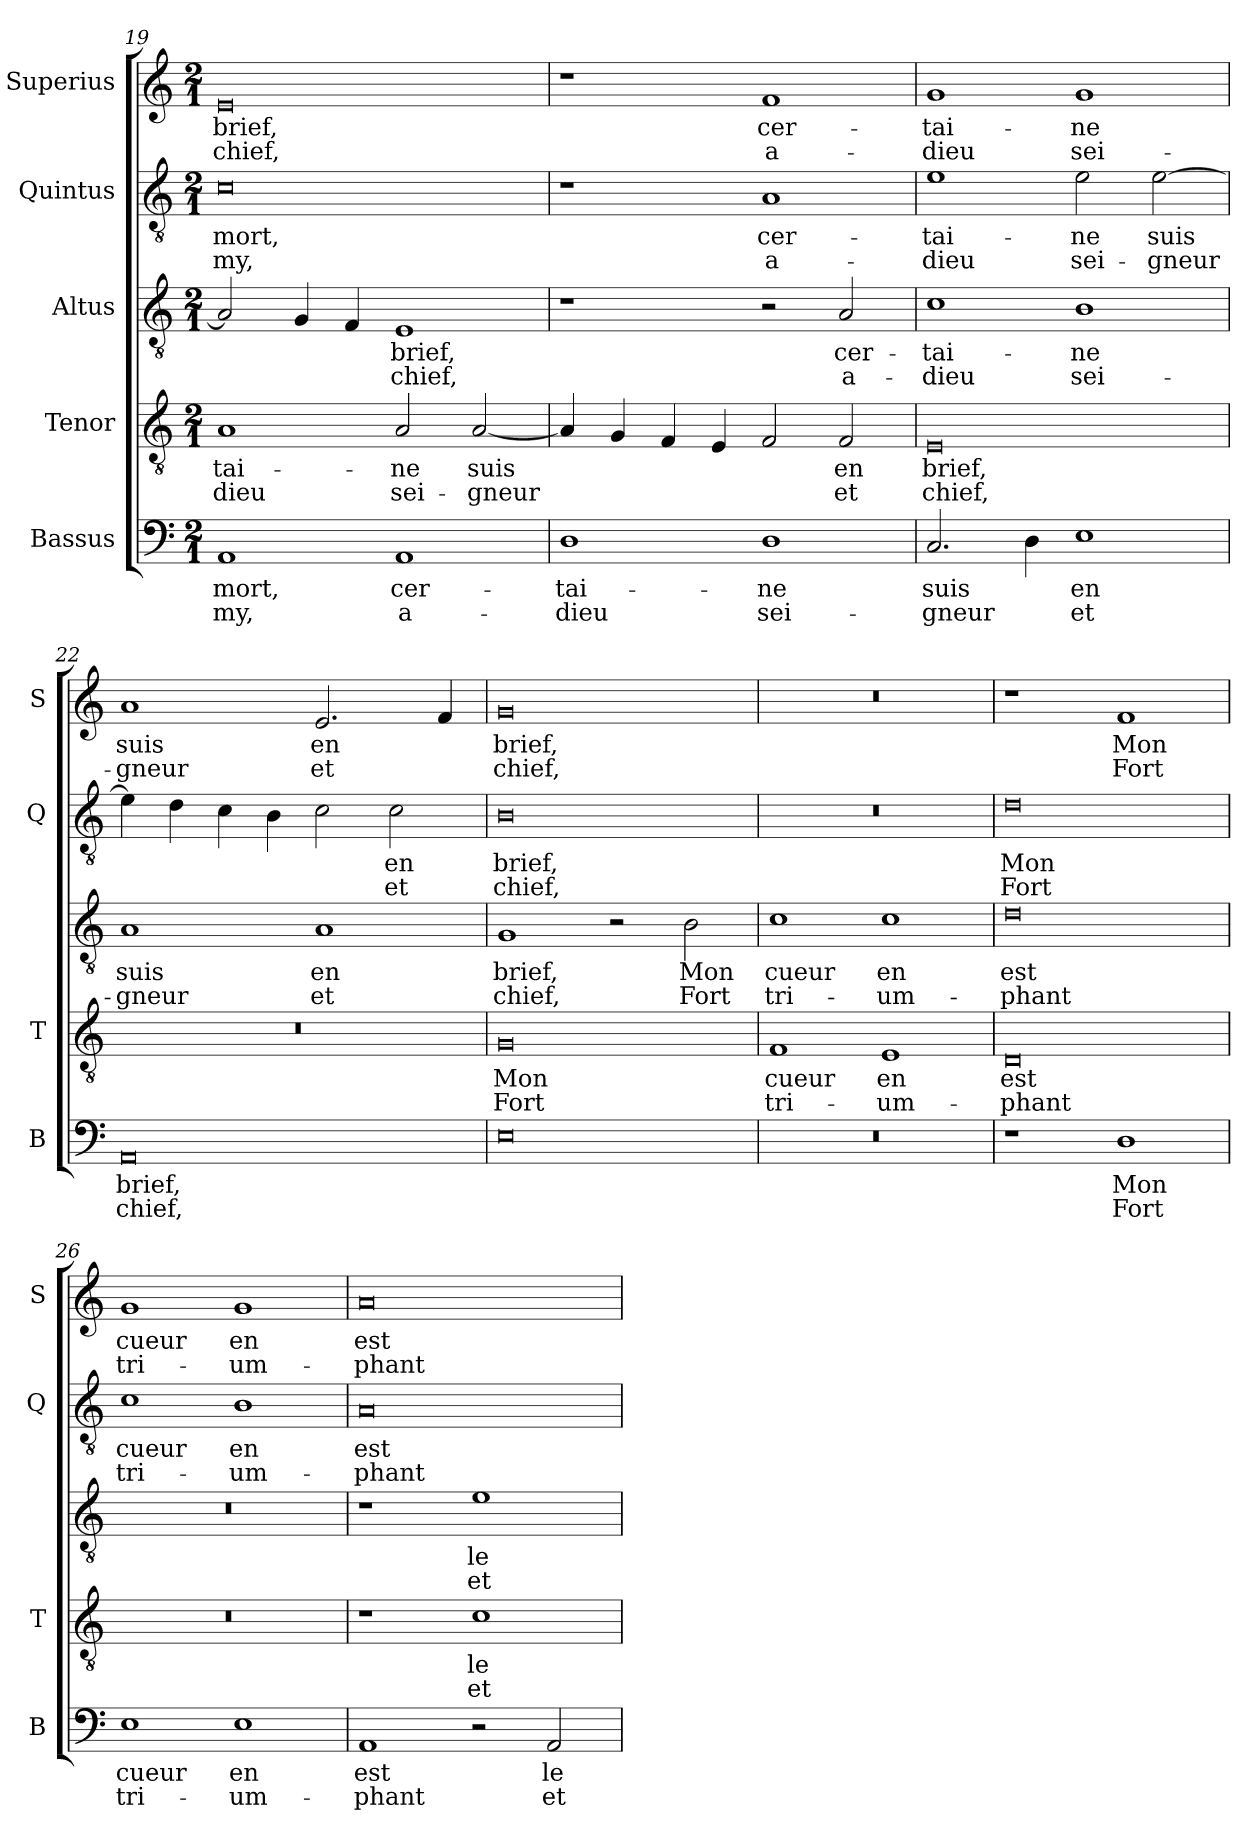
**kern	**text	**text	**kern	**text	**text	**kern	**text	**text	**kern	**text	**text	**kern	**text	**text
*part5	*part5	*part5	*part4	*part4	*part4	*part3	*part3	*part3	*part2	*part2	*part2	*part1	*part1	*part1
*staff5	*staff5	*staff5	*staff4	*staff4	*staff4	*staff3	*staff3	*staff3	*staff2	*staff2	*staff2	*staff1	*staff1	*staff1
*I"Bassus	*	*	*I"Tenor	*	*	*I"Altus	*	*	*I"Quintus	*	*	*I"Superius	*	*
*I'B	*	*	*I'T	*	*	*	*	*	*I'Q	*	*	*I'S	*	*
*clefF4	*	*	*clefGv2	*	*	*clefGv2	*	*	*clefGv2	*	*	*clefG2	*	*
*k[]	*	*	*k[]	*	*	*k[]	*	*	*k[]	*	*	*k[]	*	*
*M2/1	*	*	*M2/1	*	*	*M2/1	*	*	*M2/1	*	*	*M2/1	*	*
=19	=19	=19	=19	=19	=19	=19	=19	=19	=19	=19	=19	=19	=19	=19
1AA	mort,	-my,	1A	-tai-	-dieu	2A/]	.	.	0c	mort,	-my,	0e	brief,	chief,
.	.	.	.	.	.	4G/	.	.	.	.	.	.	.	.
.	.	.	.	.	.	4F/	.	.	.	.	.	.	.	.
1AA	cer-	a-	2A/	-ne	sei-	1E	brief,	chief,	.	.	.	.	.	.
.	.	.	[2A/	suis	-gneur	.	.	.	.	.	.	.	.	.
=20	=20	=20	=20	=20	=20	=20	=20	=20	=20	=20	=20	=20	=20	=20
1D	-tai-	-dieu	4A/]	.	.	1r	.	.	1r	.	.	1r	.	.
.	.	.	4G/	.	.	.	.	.	.	.	.	.	.	.
.	.	.	4F/	.	.	.	.	.	.	.	.	.	.	.
.	.	.	4E/	.	.	.	.	.	.	.	.	.	.	.
1D	-ne	sei-	2F/	.	.	2r	.	.	1A	cer-	a-	1f	cer-	a-
.	.	.	2F/	en	et	2A/	cer-	a-	.	.	.	.	.	.
=21	=21	=21	=21	=21	=21	=21	=21	=21	=21	=21	=21	=21	=21	=21
2.C/	suis	-gneur	0E	brief,	chief,	1c	-tai-	-dieu	1e	-tai-	-dieu	1g	-tai-	-dieu
4D\	.	.	.	.	.	.	.	.	.	.	.	.	.	.
1E	en	et	.	.	.	1B	-ne	sei-	2e\	-ne	sei-	1g	-ne	sei-
.	.	.	.	.	.	.	.	.	[2e\	suis	-gneur	.	.	.
=22	=22	=22	=22	=22	=22	=22	=22	=22	=22	=22	=22	=22	=22	=22
0AA	brief,	chief,	0r	.	.	1A	suis	-gneur	4e\]	.	.	1a	suis	-gneur
.	.	.	.	.	.	.	.	.	4d\	.	.	.	.	.
.	.	.	.	.	.	.	.	.	4c\	.	.	.	.	.
.	.	.	.	.	.	.	.	.	4B\	.	.	.	.	.
.	.	.	.	.	.	1A	en	et	2c\	.	.	2.e/	en	et
.	.	.	.	.	.	.	.	.	2c\	en	et	.	.	.
.	.	.	.	.	.	.	.	.	.	.	.	4f/	.	.
=23	=23	=23	=23	=23	=23	=23	=23	=23	=23	=23	=23	=23	=23	=23
0E	.	.	0G	Mon	Fort	1G	brief,	chief,	0B	brief,	chief,	0g	brief,	chief,
.	.	.	.	.	.	2r	.	.	.	.	.	.	.	.
.	.	.	.	.	.	2B\	Mon	Fort	.	.	.	.	.	.
=24	=24	=24	=24	=24	=24	=24	=24	=24	=24	=24	=24	=24	=24	=24
0r	.	.	1F	cueur	tri-	1c	cueur	tri-	0r	.	.	0r	.	.
.	.	.	1E	en	-um-	1c	en	-um-	.	.	.	.	.	.
=25	=25	=25	=25	=25	=25	=25	=25	=25	=25	=25	=25	=25	=25	=25
1r	.	.	0D	est	-phant	0d	est	-phant	0d	Mon	Fort	1r	.	.
1D	Mon	Fort	.	.	.	.	.	.	.	.	.	1f	Mon	Fort
=26	=26	=26	=26	=26	=26	=26	=26	=26	=26	=26	=26	=26	=26	=26
1E	cueur	tri-	0r	.	.	0r	.	.	1c	cueur	tri-	1g	cueur	tri-
1E	en	-um-	.	.	.	.	.	.	1B	en	-um-	1g	en	-um-
=27	=27	=27	=27	=27	=27	=27	=27	=27	=27	=27	=27	=27	=27	=27
1AA	est	-phant	1r	.	.	1r	.	.	0A	est	-phant	0a	est	-phant
2r	.	.	1c	le	et	1e	le	et	.	.	.	.	.	.
2AA/	le	et	.	.	.	.	.	.	.	.	.	.	.	.
=	=	=	=	=	=	=	=	=	=	=	=	=	=	=
*-	*-	*-	*-	*-	*-	*-	*-	*-	*-	*-	*-	*-	*-	*-
